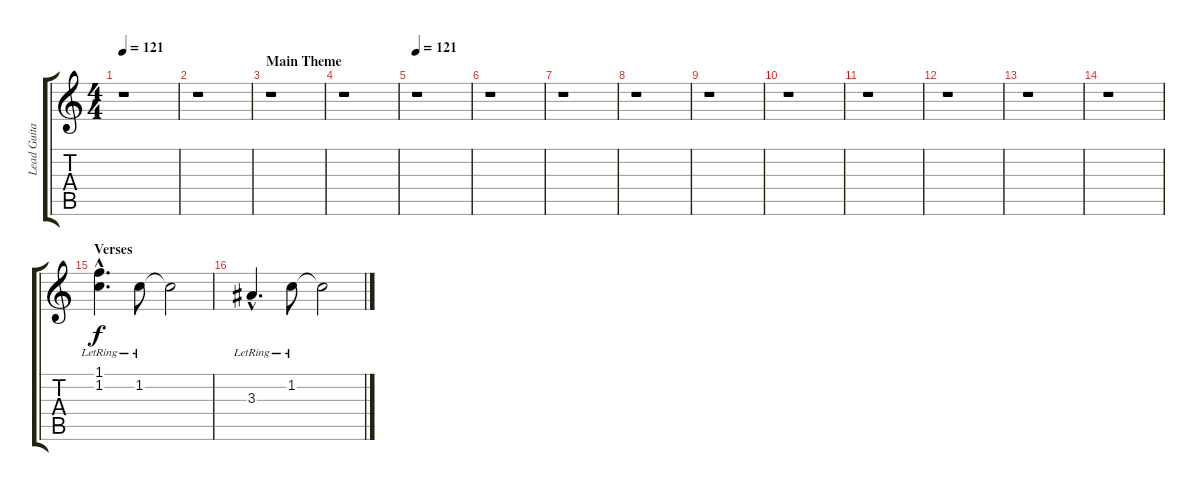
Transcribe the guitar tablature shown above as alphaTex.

\track ("Lead Guitar" "Lead Guita") {instrument electricguitarclean}
\staff {score tabs}
\tuning (E4 B3 G3 D3 A2 E2) {hide}
\ts (4 4)
\tempo 121
\clef g2
\ks c
r.1{dy f instrument electricguitarclean} |
r.1 |
\section ("" "Main Theme")
r.1 |
r.1 |
\tempo 121
r.1 |
r.1 |
r.1 |
r.1 |
r.1 |
r.1 |
r.1 |
r.1 |
r.1 |
r.1 |
\section ("" "Verses")
(1.1{hac lr} 1.2{hac lr}).4{d instrument electricguitarclean} 1.2{lr}.8 1.2{t}.2 |
3.3{hac lr}.4{d} 1.2{lr}.8 1.2{t}.2
